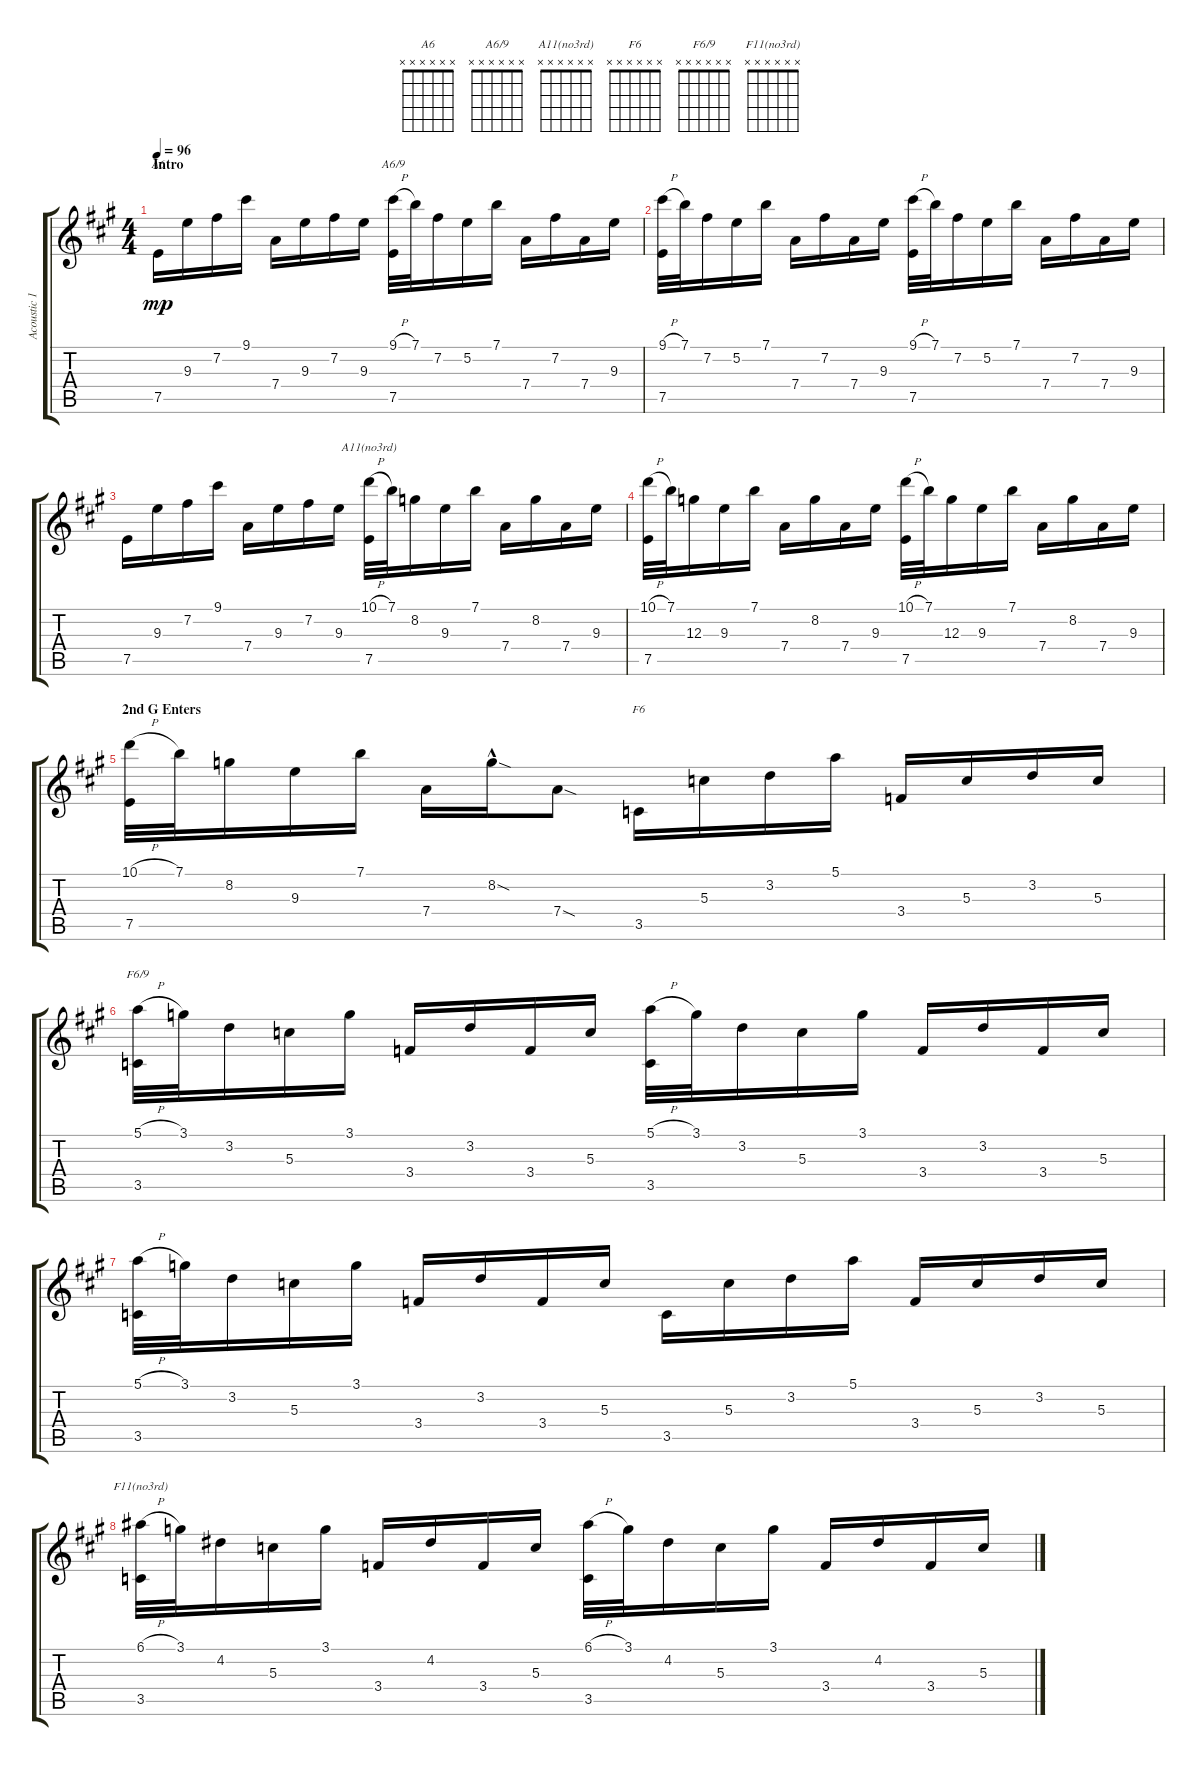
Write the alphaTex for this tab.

\track ("Acoustic 1 - Criss Oliva" "Acoustic 1") {instrument acousticguitarsteel}
\staff {score tabs}
\tuning (E4 B3 G3 D3 A2 E2) {hide}
\chord ("A6" x x x x x x)
\chord ("A6/9" x x x x x x)
\chord ("A11(no3rd)" x x x x x x)
\chord ("F6" x x x x x x)
\chord ("F6/9" x x x x x x)
\chord ("F11(no3rd)" x x x x x x)
\ts (4 4)
\section ("" "Intro")
\tempo 96
\clef g2
\ks a
7.5.16{ch "A6" dy mp instrument acousticguitarsteel} 9.3.16 7.2.16 9.1.16 7.4.16 9.3.16 7.2.16 9.3.16 (9.1{h} 7.5).32{ch "A6/9"} 7.1.32 7.2.16 5.2.16 7.1.16 7.4.16 7.2.16 7.4.16 9.3.16 |
(9.1{h} 7.5).32 7.1.32 7.2.16 5.2.16 7.1.16 7.4.16 7.2.16 7.4.16 9.3.16 (9.1{h} 7.5).32 7.1.32 7.2.16 5.2.16 7.1.16 7.4.16 7.2.16 7.4.16 9.3.16 |
7.5.16 9.3.16 7.2.16 9.1.16 7.4.16 9.3.16 7.2.16 9.3.16 (10.1{h} 7.5).32{ch "A11(no3rd)"} 7.1.32 8.2.16 9.3.16 7.1.16 7.4.16 8.2.16 7.4.16 9.3.16 |
(10.1{h} 7.5).32 7.1.32 12.3.16 9.3.16 7.1.16 7.4.16 8.2.16 7.4.16 9.3.16 (10.1{h} 7.5).32 7.1.32 12.3.16 9.3.16 7.1.16 7.4.16 8.2.16 7.4.16 9.3.16 |
\section ("" "2nd G Enters")
(10.1{h} 7.5).32 7.1.32 8.2.16 9.3.16 7.1.16 7.4.16 8.2{sod hac}.16 7.4{sod}.8 3.5.16{ch "F6"} 5.3.16 3.2.16 5.1.16 3.4.16 5.3.16 3.2.16 5.3.16 |
(5.1{h} 3.5).32{ch "F6/9"} 3.1.32 3.2.16 5.3.16 3.1.16 3.4.16 3.2.16 3.4.16 5.3.16 (5.1{h} 3.5).32 3.1.32 3.2.16 5.3.16 3.1.16 3.4.16 3.2.16 3.4.16 5.3.16 |
(5.1{h} 3.5).32 3.1.32 3.2.16 5.3.16 3.1.16 3.4.16 3.2.16 3.4.16 5.3.16 3.5.16 5.3.16 3.2.16 5.1.16 3.4.16 5.3.16 3.2.16 5.3.16 |
(6.1{h} 3.5).32{ch "F11(no3rd)"} 3.1.32 4.2.16 5.3.16 3.1.16 3.4.16 4.2.16 3.4.16 5.3.16 (6.1{h} 3.5).32 3.1.32 4.2.16 5.3.16 3.1.16 3.4.16 4.2.16 3.4.16 5.3.16
